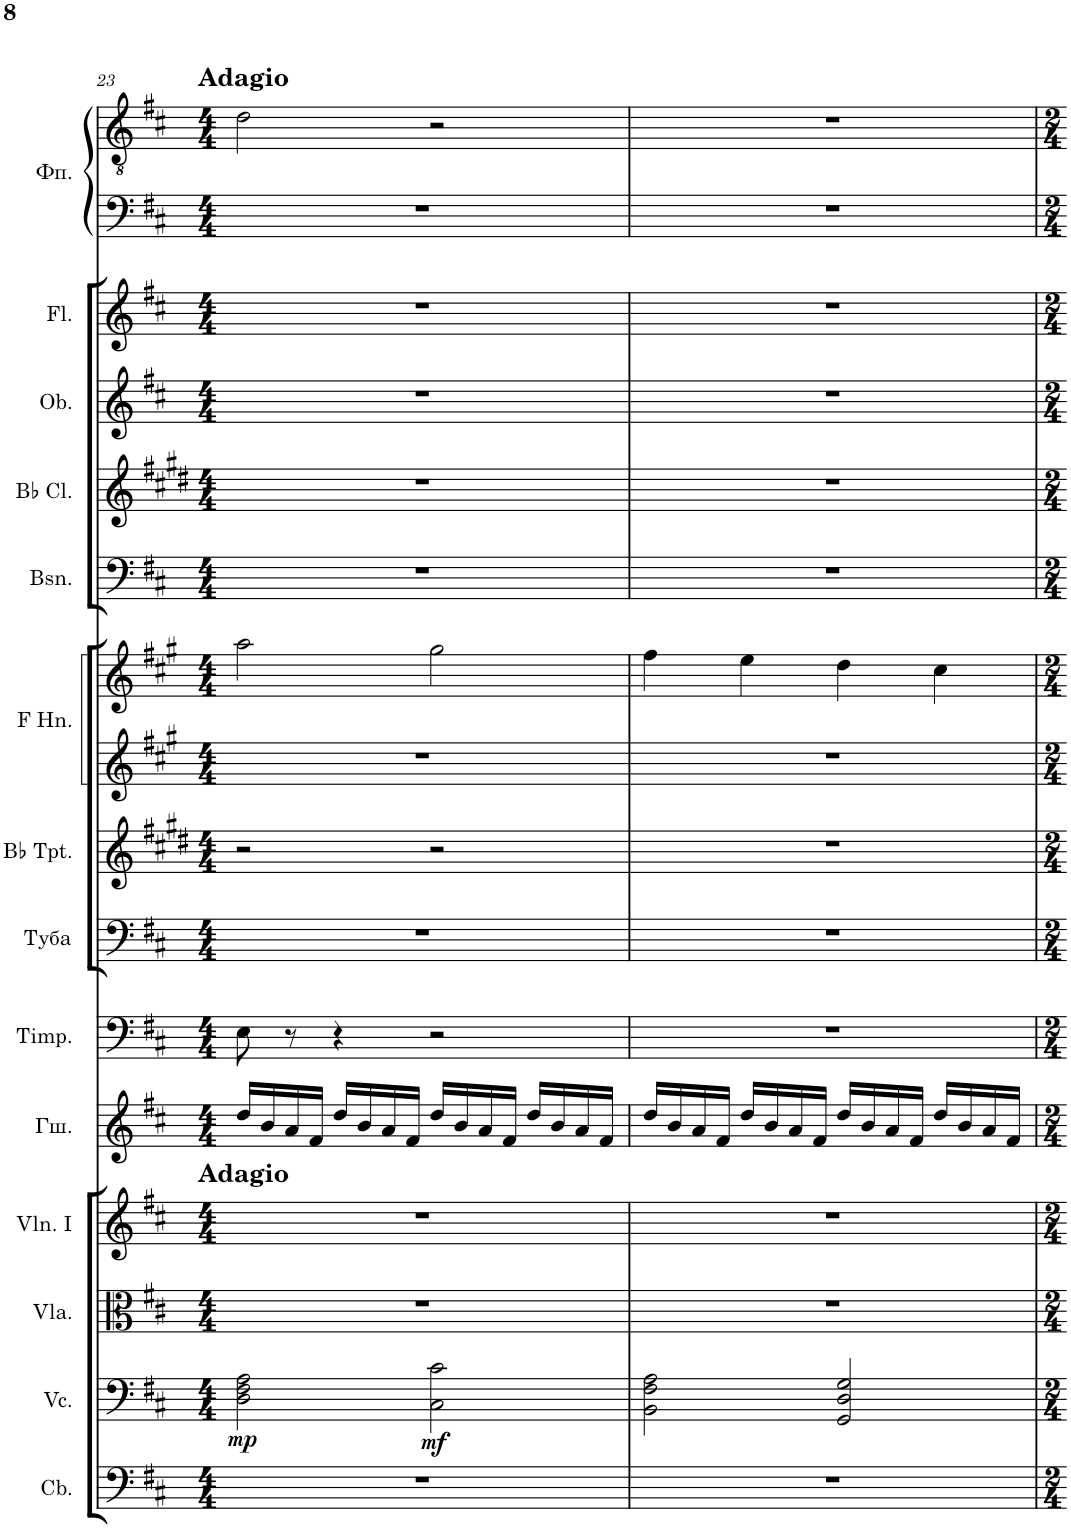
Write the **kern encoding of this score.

**kern	**kern	**dynam	**kern	**kern	**kern	**kern	**kern	**kern	**kern	**kern	**kern	**kern	**kern	**kern	**kern	**kern
*part14	*part13	*part13	*part12	*part11	*part10	*part9	*part8	*part7	*part6	*part6	*part5	*part4	*part3	*part2	*part1	*part1
*staff16	*staff15	*staff15	*staff14	*staff13	*staff12	*staff11	*staff10	*staff9	*staff8	*staff7	*staff6	*staff5	*staff4	*staff3	*staff2	*staff1
*I"Contrabasses	*I"Violoncellos	*	*I"Violas	*I"Violins I	*I"Глокеншпиль	*I"Timpani	*I"Туба	*I"Trumpets in Bb	*I"Horns in F	*	*I"Bassoons	*I"Clarinets in Bb	*I"Oboes	*I"Flutes	*I"Фортепиано	*
*I'Cb.	*I'Vc.	*	*I'Vla.	*I'Vln. I	*	*I'Timp.	*	*	*	*	*I'Bsn.	*	*I'Ob.	*I'Fl.	*	*
!!LO:PB:g=z
*clefF4	*clefF4	*	*clefC3	*clefG2	*clefG2	*clefF4	*clefF4	*clefG2	*clefG2	*clefG2	*clefF4	*clefG2	*clefG2	*clefG2	*clefF4	*clefGv2
*Trd7c12	*	*	*	*	*Trd-14c-24	*	*	*Trd1c2	*Trd4c7	*Trd4c7	*	*Trd1c2	*	*	*	*
*k[f#c#]	*k[f#c#]	*	*k[f#c#]	*k[f#c#]	*k[f#c#]	*k[f#c#]	*k[f#c#]	*k[f#c#g#d#]	*k[f#c#g#]	*k[f#c#g#]	*k[f#c#]	*k[f#c#g#d#]	*k[f#c#]	*k[f#c#]	*k[f#c#]	*k[f#c#]
*M4/4	*M4/4	*	*M4/4	*M4/4	*M4/4	*M4/4	*M4/4	*M4/4	*M4/4	*M4/4	*M4/4	*M4/4	*M4/4	*M4/4	*M4/4	*M4/4
=23	=23	=23	=23	=23	=23	=23	=23	=23	=23	=23	=23	=23	=23	=23	=23	=23
!	!	!	!	!	!	!	!	!	!	!	!	!	!	!	!	!LO:TX:a:B:t=Adagio
!	!	!	!	!LO:TX:a:B:t=Adagio	!	!	!	!	!	!	!	!	!	!	!	!
!	!	!LO:DY:b	!	!	!	!	!	!	!	!	!	!	!	!	!	!
1r	2D\ 2F#\ 2A\	mp	1r	1r	16dd/LL	8E\	1r	2r	1r	2aa\	1r	1r	1r	1r	1r	2d\
.	.	.	.	.	16b/	.	.	.	.	.	.	.	.	.	.	.
.	.	.	.	.	16a/	8r	.	.	.	.	.	.	.	.	.	.
.	.	.	.	.	16f#/JJ	.	.	.	.	.	.	.	.	.	.	.
.	.	.	.	.	16dd/LL	4r	.	.	.	.	.	.	.	.	.	.
.	.	.	.	.	16b/	.	.	.	.	.	.	.	.	.	.	.
.	.	.	.	.	16a/	.	.	.	.	.	.	.	.	.	.	.
.	.	.	.	.	16f#/JJ	.	.	.	.	.	.	.	.	.	.	.
!	!	!LO:DY:b	!	!	!	!	!	!	!	!	!	!	!	!	!	!
.	2C#\ 2c#\	mf	.	.	16dd/LL	2r	.	2r	.	2gg#\	.	.	.	.	.	2r
.	.	.	.	.	16b/	.	.	.	.	.	.	.	.	.	.	.
.	.	.	.	.	16a/	.	.	.	.	.	.	.	.	.	.	.
.	.	.	.	.	16f#/JJ	.	.	.	.	.	.	.	.	.	.	.
.	.	.	.	.	16dd/LL	.	.	.	.	.	.	.	.	.	.	.
.	.	.	.	.	16b/	.	.	.	.	.	.	.	.	.	.	.
.	.	.	.	.	16a/	.	.	.	.	.	.	.	.	.	.	.
.	.	.	.	.	16f#/JJ	.	.	.	.	.	.	.	.	.	.	.
=24	=24	=24	=24	=24	=24	=24	=24	=24	=24	=24	=24	=24	=24	=24	=24	=24
1r	2BB\ 2F#\ 2A\	.	1r	1r	16dd/LL	1r	1r	1r	1r	4ff#\	1r	1r	1r	1r	1r	1r
.	.	.	.	.	16b/	.	.	.	.	.	.	.	.	.	.	.
.	.	.	.	.	16a/	.	.	.	.	.	.	.	.	.	.	.
.	.	.	.	.	16f#/JJ	.	.	.	.	.	.	.	.	.	.	.
.	.	.	.	.	16dd/LL	.	.	.	.	4ee\	.	.	.	.	.	.
.	.	.	.	.	16b/	.	.	.	.	.	.	.	.	.	.	.
.	.	.	.	.	16a/	.	.	.	.	.	.	.	.	.	.	.
.	.	.	.	.	16f#/JJ	.	.	.	.	.	.	.	.	.	.	.
.	2GG/ 2D/ 2G/	.	.	.	16dd/LL	.	.	.	.	4dd\	.	.	.	.	.	.
.	.	.	.	.	16b/	.	.	.	.	.	.	.	.	.	.	.
.	.	.	.	.	16a/	.	.	.	.	.	.	.	.	.	.	.
.	.	.	.	.	16f#/JJ	.	.	.	.	.	.	.	.	.	.	.
.	.	.	.	.	16dd/LL	.	.	.	.	4cc#\	.	.	.	.	.	.
.	.	.	.	.	16b/	.	.	.	.	.	.	.	.	.	.	.
.	.	.	.	.	16a/	.	.	.	.	.	.	.	.	.	.	.
.	.	.	.	.	16f#/JJ	.	.	.	.	.	.	.	.	.	.	.
=	=	=	=	=	=	=	=	=	=	=	=	=	=	=	=	=
*-	*-	*-	*-	*-	*-	*-	*-	*-	*-	*-	*-	*-	*-	*-	*-	*-
